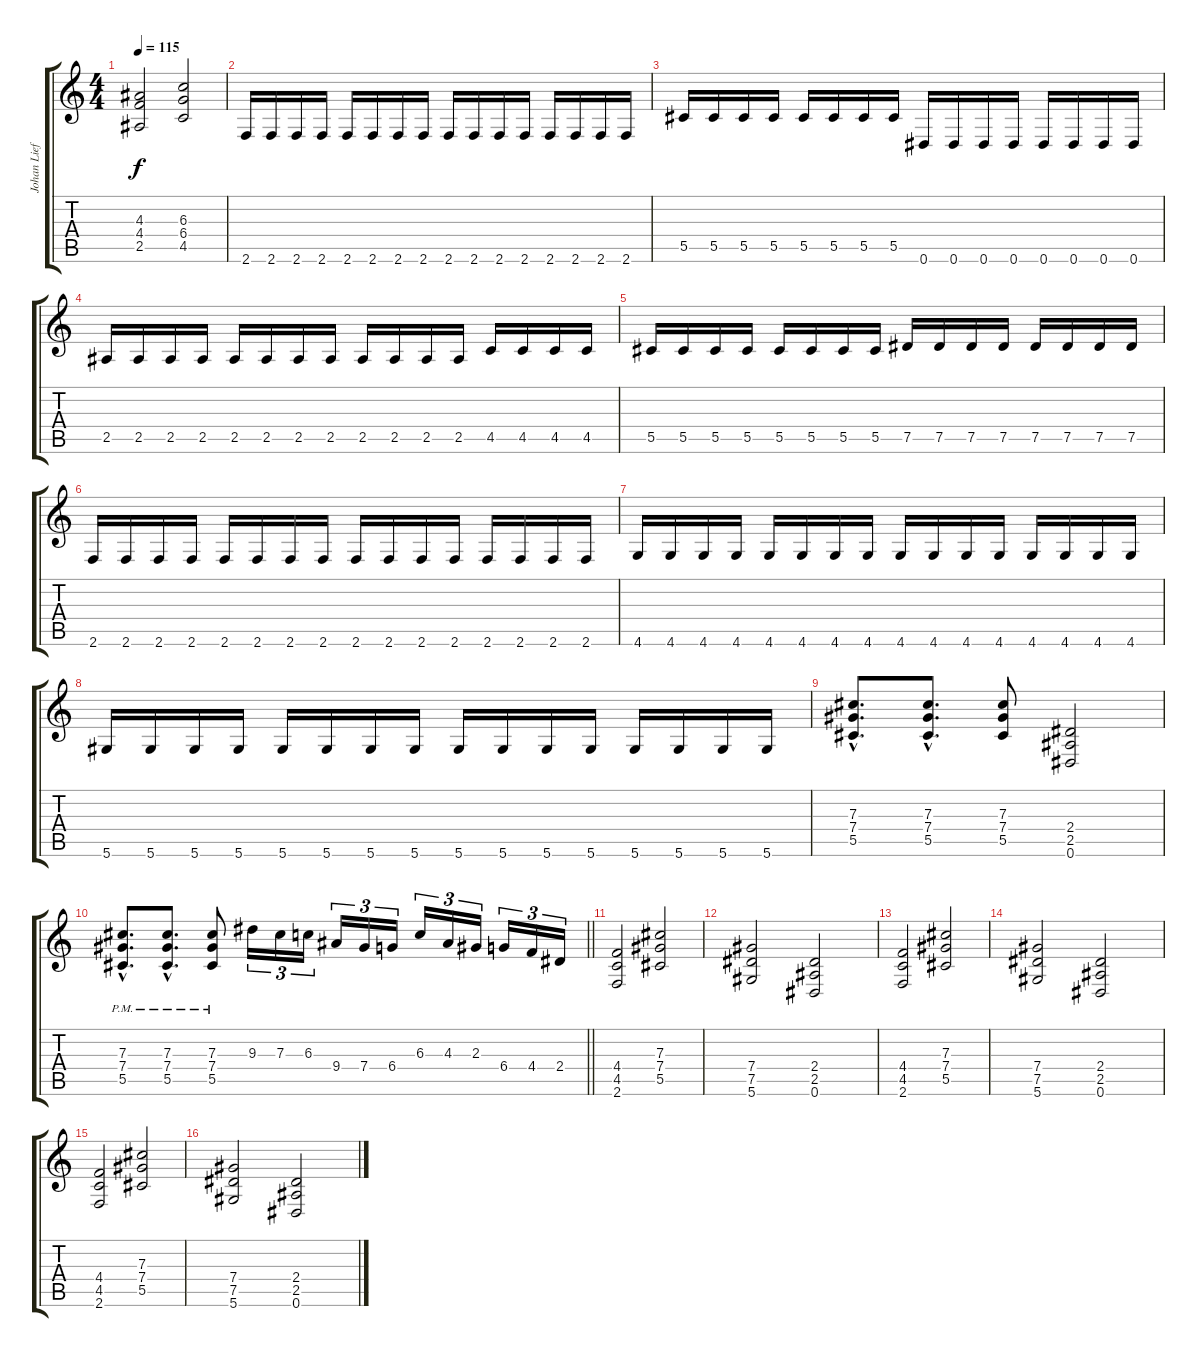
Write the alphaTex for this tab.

\track ("Johan Liefvendahl" "Johan Lief") {instrument overdrivenguitar}
\staff {score tabs}
\tuning (Eb4 Bb3 Gb3 Db3 Ab2 Eb2) {hide}
\ts (4 4)
\tempo 115
\clef g2
\ks c
(4.3 4.4 2.5).2{dy f} (6.3 6.4 4.5).2 |
2.6.16 2.6.16 2.6.16 2.6.16 2.6.16 2.6.16 2.6.16 2.6.16 2.6.16 2.6.16 2.6.16 2.6.16 2.6.16 2.6.16 2.6.16 2.6.16 |
5.5.16 5.5.16 5.5.16 5.5.16 5.5.16 5.5.16 5.5.16 5.5.16 0.6.16 0.6.16 0.6.16 0.6.16 0.6.16 0.6.16 0.6.16 0.6.16 |
2.5.16 2.5.16 2.5.16 2.5.16 2.5.16 2.5.16 2.5.16 2.5.16 2.5.16 2.5.16 2.5.16 2.5.16 4.5.16 4.5.16 4.5.16 4.5.16 |
5.5.16 5.5.16 5.5.16 5.5.16 5.5.16 5.5.16 5.5.16 5.5.16 7.5.16 7.5.16 7.5.16 7.5.16 7.5.16 7.5.16 7.5.16 7.5.16 |
2.6.16 2.6.16 2.6.16 2.6.16 2.6.16 2.6.16 2.6.16 2.6.16 2.6.16 2.6.16 2.6.16 2.6.16 2.6.16 2.6.16 2.6.16 2.6.16 |
4.6.16 4.6.16 4.6.16 4.6.16 4.6.16 4.6.16 4.6.16 4.6.16 4.6.16 4.6.16 4.6.16 4.6.16 4.6.16 4.6.16 4.6.16 4.6.16 |
5.6.16 5.6.16 5.6.16 5.6.16 5.6.16 5.6.16 5.6.16 5.6.16 5.6.16 5.6.16 5.6.16 5.6.16 5.6.16 5.6.16 5.6.16 5.6.16 |
(7.3{hac} 7.4{hac} 5.5{hac}).8{d} (7.3{hac} 7.4{hac} 5.5{hac}).8{d} (7.3 7.4 5.5).8 (2.4 2.5 0.6).2 |
\barLineRight lightlight
(7.3{hac pm} 7.4{hac pm} 5.5{hac pm}).8{d} (7.3{hac} 7.4{hac pm} 5.5{hac pm}).8{d} (7.3{pm} 7.4{pm} 5.5{pm}).8 9.3.16{tu (3 2)} 7.3.16{tu (3 2)} 6.3.16{tu (3 2)} 9.4.16{tu (3 2)} 7.4.16{tu (3 2)} 6.4.16{tu (3 2)} 6.3.16{tu (3 2)} 4.3.16{tu (3 2)} 2.3.16{tu (3 2)} 6.4.16{tu (3 2)} 4.4.16{tu (3 2)} 2.4.16{tu (3 2)} |
(4.4 4.5 2.6).2 (7.3 7.4 5.5).2 |
(7.4 7.5 5.6).2 (2.4 2.5 0.6).2 |
(4.4 4.5 2.6).2 (7.3 7.4 5.5).2 |
(7.4 7.5 5.6).2 (2.4 2.5 0.6).2 |
(4.4 4.5 2.6).2 (7.3 7.4 5.5).2 |
(7.4 7.5 5.6).2 (2.4 2.5 0.6).2
